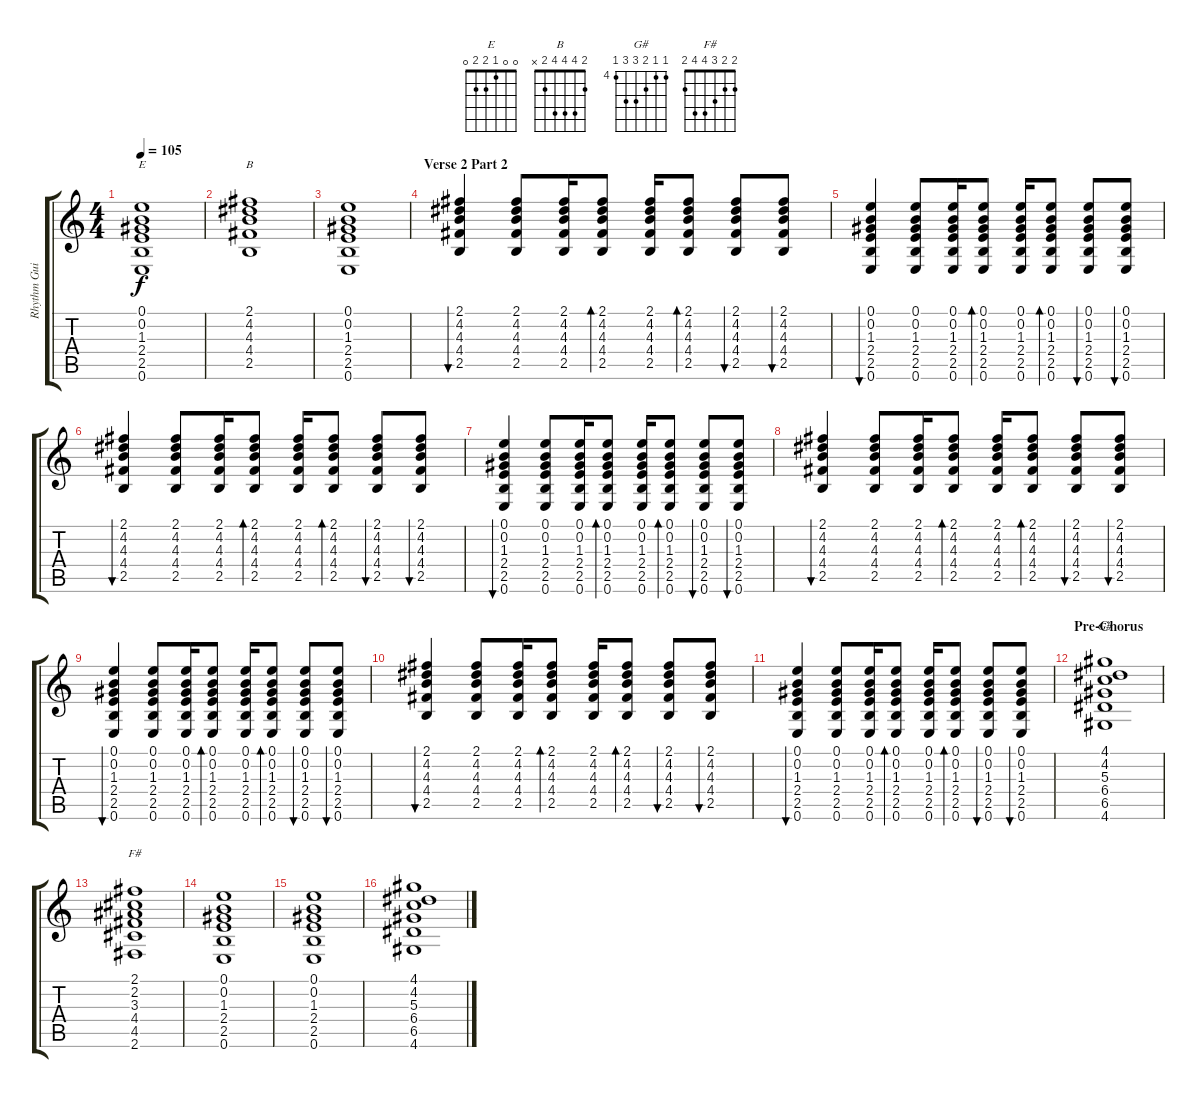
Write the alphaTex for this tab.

\track ("Rhythm Guitar" "Rhythm Gui") {instrument acousticguitarsteel}
\staff {score tabs}
\tuning (E4 B3 G3 D3 A2 E2) {hide}
\chord ("E" 0 0 1 2 2 0)
\chord ("B" 2 4 4 4 2 x)
\chord ("G#" 4 4 5 6 6 4) {firstfret 4}
\chord ("F#" 2 2 3 4 4 2)
\ts (4 4)
\tempo 105
\clef g2
\ks c
(0.1 0.2 1.3 2.4 2.5 0.6).1{ch "E" dy f} |
(2.1 4.2 4.3 4.4 2.5).1{ch "B"} |
(0.1 0.2 1.3 2.4 2.5 0.6).1 |
\section ("" "Verse 2 Part 2")
(2.1 4.2 4.3 4.4 2.5).4{bu 60} (2.1 4.2 4.3 4.4 2.5).8 (2.1 4.2 4.3 4.4 2.5).16 (2.1 4.2 4.3 4.4 2.5).8{bd 60} (2.1 4.2 4.3 4.4 2.5).16 (2.1 4.2 4.3 4.4 2.5).8{bd 60} (2.1 4.2 4.3 4.4 2.5).8{bu 60} (2.1 4.2 4.3 4.4 2.5).8{bu 60} |
(0.1 0.2 1.3 2.4 2.5 0.6).4{bu 60} (0.1 0.2 1.3 2.4 2.5 0.6).8 (0.1 0.2 1.3 2.4 2.5 0.6).16 (0.1 0.2 1.3 2.4 2.5 0.6).8{bd 60} (0.1 0.2 1.3 2.4 2.5 0.6).16 (0.1 0.2 1.3 2.4 2.5 0.6).8{bd 60} (0.1 0.2 1.3 2.4 2.5 0.6).8{bu 60} (0.1 0.2 1.3 2.4 2.5 0.6).8{bu 60} |
(2.1 4.2 4.3 4.4 2.5).4{bu 60} (2.1 4.2 4.3 4.4 2.5).8 (2.1 4.2 4.3 4.4 2.5).16 (2.1 4.2 4.3 4.4 2.5).8{bd 60} (2.1 4.2 4.3 4.4 2.5).16 (2.1 4.2 4.3 4.4 2.5).8{bd 60} (2.1 4.2 4.3 4.4 2.5).8{bu 60} (2.1 4.2 4.3 4.4 2.5).8{bu 60} |
(0.1 0.2 1.3 2.4 2.5 0.6).4{bu 60} (0.1 0.2 1.3 2.4 2.5 0.6).8 (0.1 0.2 1.3 2.4 2.5 0.6).16 (0.1 0.2 1.3 2.4 2.5 0.6).8{bd 60} (0.1 0.2 1.3 2.4 2.5 0.6).16 (0.1 0.2 1.3 2.4 2.5 0.6).8{bd 60} (0.1 0.2 1.3 2.4 2.5 0.6).8{bu 60} (0.1 0.2 1.3 2.4 2.5 0.6).8{bu 60} |
(2.1 4.2 4.3 4.4 2.5).4{bu 60} (2.1 4.2 4.3 4.4 2.5).8 (2.1 4.2 4.3 4.4 2.5).16 (2.1 4.2 4.3 4.4 2.5).8{bd 60} (2.1 4.2 4.3 4.4 2.5).16 (2.1 4.2 4.3 4.4 2.5).8{bd 60} (2.1 4.2 4.3 4.4 2.5).8{bu 60} (2.1 4.2 4.3 4.4 2.5).8{bu 60} |
(0.1 0.2 1.3 2.4 2.5 0.6).4{bu 60} (0.1 0.2 1.3 2.4 2.5 0.6).8 (0.1 0.2 1.3 2.4 2.5 0.6).16 (0.1 0.2 1.3 2.4 2.5 0.6).8{bd 60} (0.1 0.2 1.3 2.4 2.5 0.6).16 (0.1 0.2 1.3 2.4 2.5 0.6).8{bd 60} (0.1 0.2 1.3 2.4 2.5 0.6).8{bu 60} (0.1 0.2 1.3 2.4 2.5 0.6).8{bu 60} |
(2.1 4.2 4.3 4.4 2.5).4{bu 60} (2.1 4.2 4.3 4.4 2.5).8 (2.1 4.2 4.3 4.4 2.5).16 (2.1 4.2 4.3 4.4 2.5).8{bd 60} (2.1 4.2 4.3 4.4 2.5).16 (2.1 4.2 4.3 4.4 2.5).8{bd 60} (2.1 4.2 4.3 4.4 2.5).8{bu 60} (2.1 4.2 4.3 4.4 2.5).8{bu 60} |
(0.1 0.2 1.3 2.4 2.5 0.6).4{bu 60} (0.1 0.2 1.3 2.4 2.5 0.6).8 (0.1 0.2 1.3 2.4 2.5 0.6).16 (0.1 0.2 1.3 2.4 2.5 0.6).8{bd 60} (0.1 0.2 1.3 2.4 2.5 0.6).16 (0.1 0.2 1.3 2.4 2.5 0.6).8{bd 60} (0.1 0.2 1.3 2.4 2.5 0.6).8{bu 60} (0.1 0.2 1.3 2.4 2.5 0.6).8{bu 60} |
\section ("" "Pre-Chorus")
(4.1 4.2 5.3 6.4 6.5 4.6).1{ch "G#"} |
(2.1 2.2 3.3 4.4 4.5 2.6).1{ch "F#"} |
(0.1 0.2 1.3 2.4 2.5 0.6).1 |
(0.1 0.2 1.3 2.4 2.5 0.6).1 |
(4.1 4.2 5.3 6.4 6.5 4.6).1
